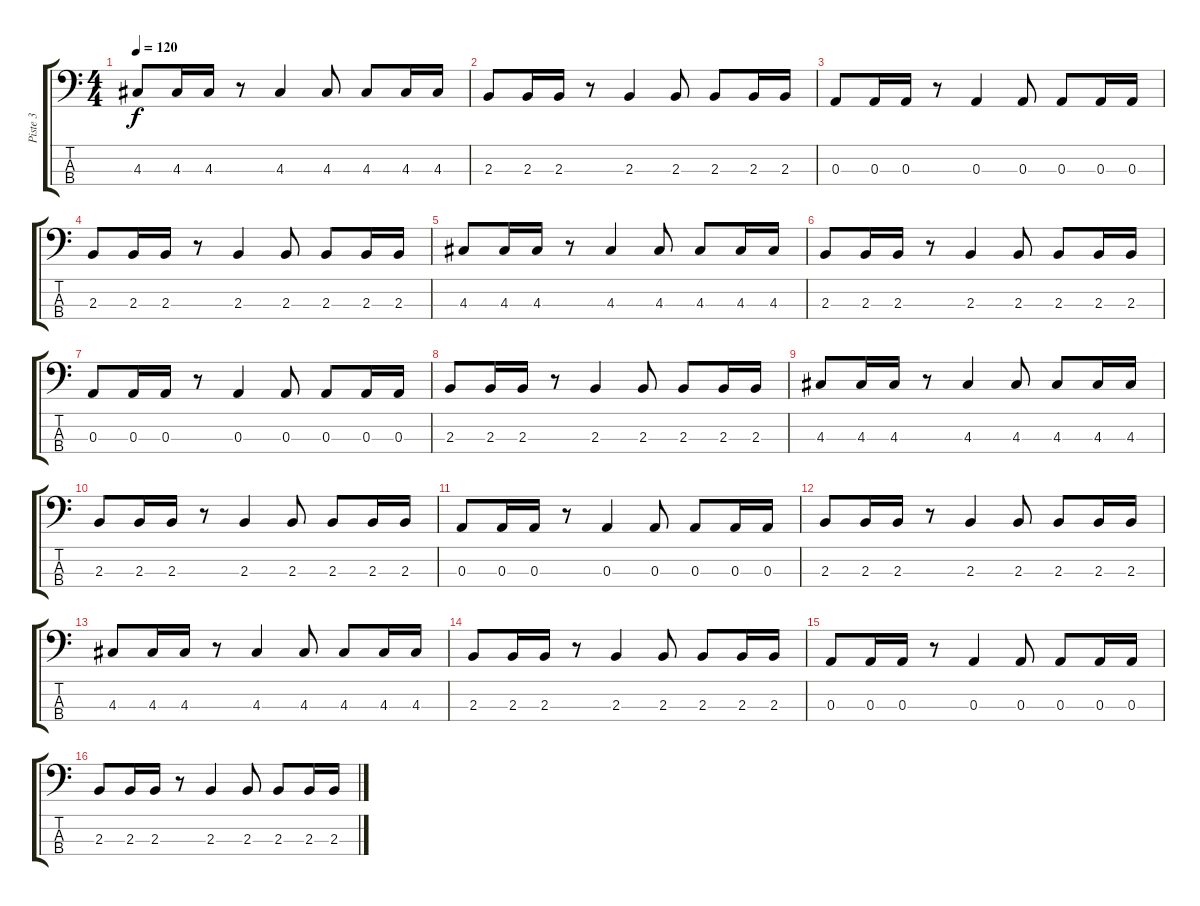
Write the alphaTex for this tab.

\track ("Piste 3" "Piste 3") {instrument electricbassfinger}
\staff {score tabs}
\tuning (G2 D2 A1 E1) {hide}
\ts (4 4)
\tempo 120
\clef f4
\ks c
4.3.8{dy f} 4.3.16 4.3.16 r.8 4.3.4 4.3.8 4.3.8 4.3.16 4.3.16 |
2.3.8 2.3.16 2.3.16 r.8 2.3.4 2.3.8 2.3.8 2.3.16 2.3.16 |
0.3.8 0.3.16 0.3.16 r.8 0.3.4 0.3.8 0.3.8 0.3.16 0.3.16 |
2.3.8 2.3.16 2.3.16 r.8 2.3.4 2.3.8 2.3.8 2.3.16 2.3.16 |
4.3.8 4.3.16 4.3.16 r.8 4.3.4 4.3.8 4.3.8 4.3.16 4.3.16 |
2.3.8 2.3.16 2.3.16 r.8 2.3.4 2.3.8 2.3.8 2.3.16 2.3.16 |
0.3.8 0.3.16 0.3.16 r.8 0.3.4 0.3.8 0.3.8 0.3.16 0.3.16 |
2.3.8 2.3.16 2.3.16 r.8 2.3.4 2.3.8 2.3.8 2.3.16 2.3.16 |
4.3.8 4.3.16 4.3.16 r.8 4.3.4 4.3.8 4.3.8 4.3.16 4.3.16 |
2.3.8 2.3.16 2.3.16 r.8 2.3.4 2.3.8 2.3.8 2.3.16 2.3.16 |
0.3.8 0.3.16 0.3.16 r.8 0.3.4 0.3.8 0.3.8 0.3.16 0.3.16 |
2.3.8 2.3.16 2.3.16 r.8 2.3.4 2.3.8 2.3.8 2.3.16 2.3.16 |
4.3.8 4.3.16 4.3.16 r.8 4.3.4 4.3.8 4.3.8 4.3.16 4.3.16 |
2.3.8 2.3.16 2.3.16 r.8 2.3.4 2.3.8 2.3.8 2.3.16 2.3.16 |
0.3.8 0.3.16 0.3.16 r.8 0.3.4 0.3.8 0.3.8 0.3.16 0.3.16 |
2.3.8 2.3.16 2.3.16 r.8 2.3.4 2.3.8 2.3.8 2.3.16 2.3.16
